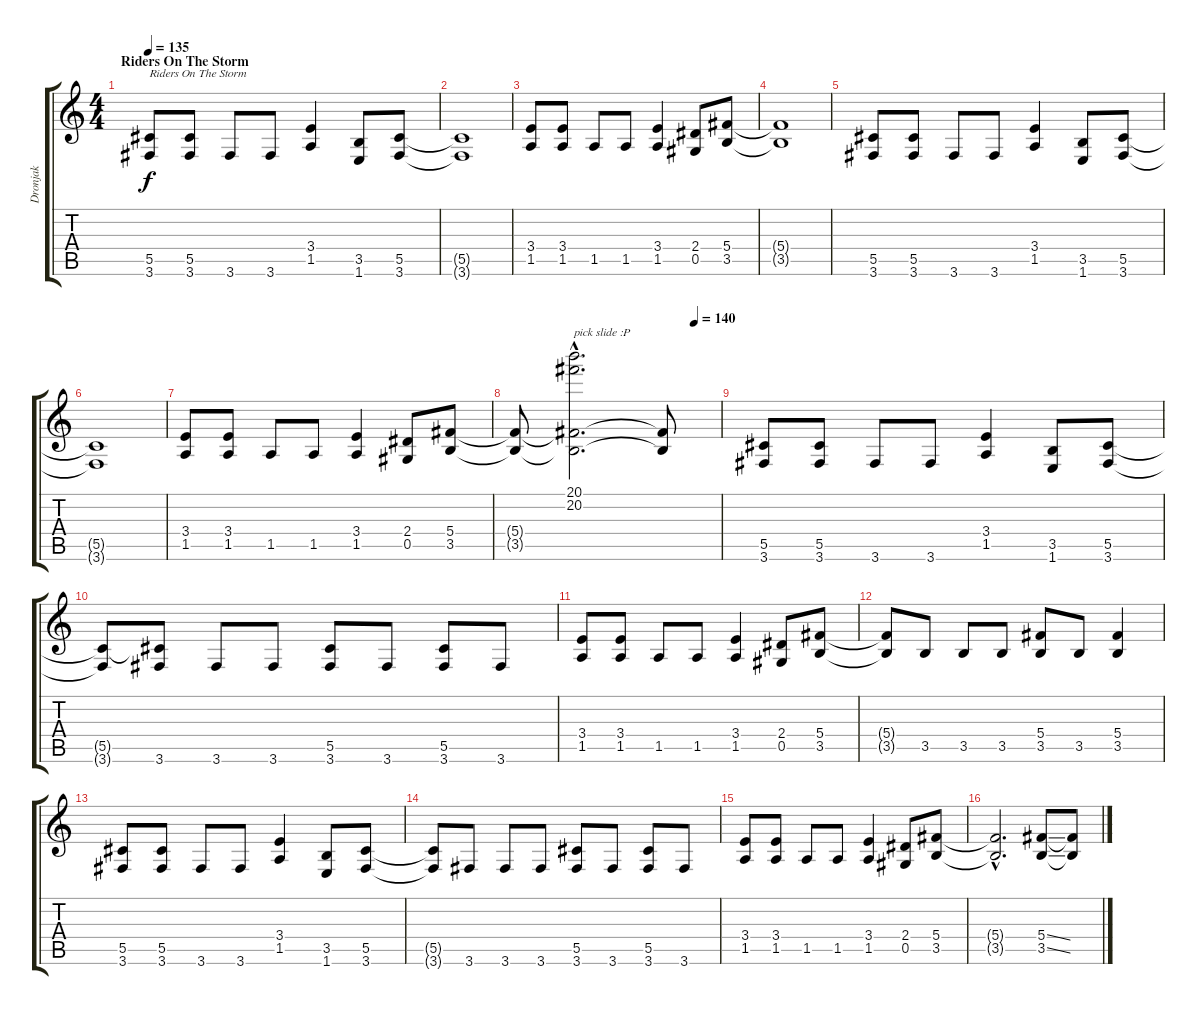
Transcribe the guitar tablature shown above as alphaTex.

\track ("Dronjak" "Dronjak") {instrument distortionguitar}
\staff {score tabs}
\tuning (Eb4 Bb3 Gb3 Db3 Ab2 Eb2) {hide}
\ts (4 4)
\section ("" "Riders On The Storm")
\tempo 135
\clef g2
\ks c
(5.5 3.6).8{txt "Riders On The Storm" dy f instrument distortionguitar} (5.5 3.6).8 3.6.8 3.6.8 (3.4 1.5).4 (3.5 1.6).8 (5.5 3.6).8 |
(5.5{t} 3.6{t}).1 |
(3.4 1.5).8 (3.4 1.5).8 1.5.8 1.5.8 (3.4 1.5).4 (2.4 0.5).8 (5.4 3.5).8 |
(5.4{t} 3.5{t}).1 |
(5.5 3.6).8 (5.5 3.6).8 3.6.8 3.6.8 (3.4 1.5).4 (3.5 1.6).8 (5.5 3.6).8 |
(5.5{t} 3.6{t}).1 |
(3.4 1.5).8 (3.4 1.5).8 1.5.8 1.5.8 (3.4 1.5).4 (2.4 0.5).8 (5.4 3.5).8 |
\tempo (140 0.875)
(5.4{t} 3.5{t}).8 (20.1{hac} 20.2{hac} 5.4{hac t} 3.5{hac t}).2{d txt "pick slide :P"} (5.4{t} 3.5{t}).8 |
(5.5 3.6).8 (5.5 3.6).8 3.6.8 3.6.8 (3.4 1.5).4 (3.5 1.6).8 (5.5 3.6).8 |
(5.5{t} 3.6{t}).8 (5.5{t} 3.6).8 3.6.8 3.6.8 (5.5 3.6).8 3.6.8 (5.5 3.6).8 3.6.8 |
(3.4 1.5).8 (3.4 1.5).8 1.5.8 1.5.8 (3.4 1.5).4 (2.4 0.5).8 (5.4 3.5).8 |
(5.4{t} 3.5{t}).8 3.5.8 3.5.8 3.5.8 (5.4 3.5).8 3.5.8 (5.4 3.5).4 |
(5.5 3.6).8 (5.5 3.6).8 3.6.8 3.6.8 (3.4 1.5).4 (3.5 1.6).8 (5.5 3.6).8 |
(5.5{t} 3.6{t}).8 3.6.8 3.6.8 3.6.8 (5.5 3.6).8 3.6.8 (5.5 3.6).8 3.6.8 |
(3.4 1.5).8 (3.4 1.5).8 1.5.8 1.5.8 (3.4 1.5).4 (2.4 0.5).8 (5.4 3.5).8 |
(5.4{hac t} 3.5{hac t}).2{d} (5.4{ss} 3.5{ss}).8 (5.4{t} 3.5{t}).8
